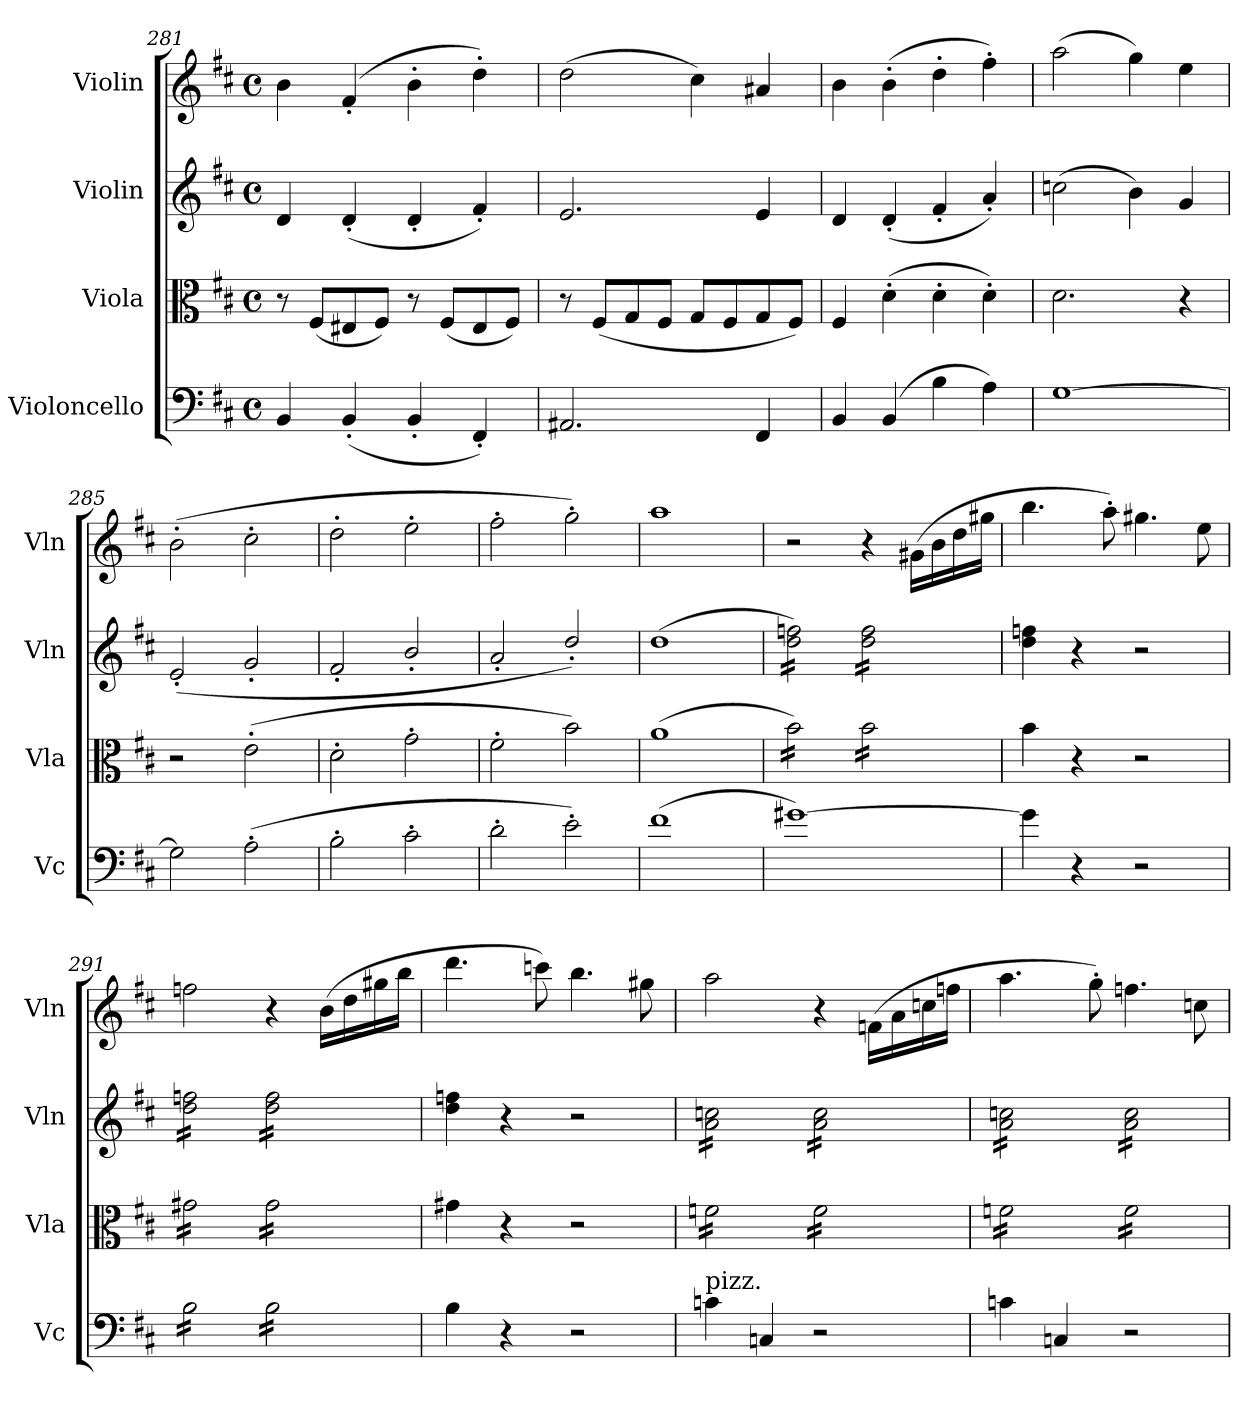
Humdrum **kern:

**kern	**kern	**kern	**kern
*part4	*part3	*part2	*part1
*staff4	*staff3	*staff2	*staff1
*I"Violoncello	*I"Viola	*I"Violin	*I"Violin
*I'Vc	*I'Vla	*I'Vln	*I'Vln
*clefF4	*clefC3	*clefG2	*clefG2
*k[f#c#]	*k[f#c#]	*k[f#c#]	*k[f#c#]
*M4/4	*M4/4	*M4/4	*M4/4
*met(c)	*met(c)	*met(c)	*met(c)
=281	=281	=281	=281
4BB/	8r	4d/	4b\
.	(8F#/L	.	.
(4BB'/	8E#X/	(4d'/	(>4f#'/
.	8F#/J)	.	.
4BB'/	8r	4d'/	4b'\
.	(8F#/L	.	.
4FF#'/)	8E#/	4f#'/)	4dd'\)
.	8F#/J)	.	.
=282	=282	=282	=282
2.AA#X/	8r	2.e/	(>2dd\
.	(8F#/L	.	.
.	8G/	.	.
.	8F#/J	.	.
.	8G/L	.	4cc#\)
.	8F#/	.	.
4FF#/	8G/	4e/	4a#X/
.	8F#/J)	.	.
=283	=283	=283	=283
4BB/	4F#/	4d/	4b\
(>4BB/	(>4d'\	(4d'/	(>4b'\
4B\	4d'\	4f#'/	4dd'\
4A\)	4d'\)	4a'/)	4ff#'\)
=284	=284	=284	=284
[1G	2.d\	(>2ccn\	(>2aa\
.	.	4b\)	4gg\)
.	4r	4g/	4ee\
=285	=285	=285	=285
2G\]	2r	(>2e'/	(>2b'\
(>2A'\	(>2e'\	2g'/	2cc#'\
=286	=286	=286	=286
2B'\	2d'\	2f#'/	2dd'\
2c#'\	2g'\	2b'/	2ee'\
=287	=287	=287	=287
2d'\	2f#'\	2a'/	2ff#'\
2e'\)	2b\)	2dd'/)	2gg'\)
=288	=288	=288	=288
(>1f#	(>1a	(>1dd	1aa
!!LO:LB:g=z
=289	=289	=289	=289
*	*tremolo	*	*
*	*	*tremolo	*
[1g#X)	16b\)LL	16dd\ 16ffn\)LL	2r
.	16b\)	16dd\ 16ffn\)	.
.	16b\)	16dd\ 16ffn\)	.
.	16b\)	16dd\ 16ffn\)	.
.	16b\)	16dd\ 16ffn\)	.
.	16b\)	16dd\ 16ffn\)	.
.	16b\)	16dd\ 16ffn\)	.
.	16b\)JJ	16dd\ 16ffn\)JJ	.
.	16b\LL	16dd\ 16ff\LL	4r
.	16b\	16dd\ 16ff\	.
.	16b\	16dd\ 16ff\	.
.	16b\	16dd\ 16ff\	.
.	16b\	16dd\ 16ff\	(>16g#X\LL
.	16b\	16dd\ 16ff\	16b\
.	16b\	16dd\ 16ff\	16dd\
.	16b\JJ	16dd\ 16ff\JJ	16gg#X\JJ
*	*	*Xtremolo	*
*	*Xtremolo	*	*
=290	=290	=290	=290
4g#\]	4b\	4dd\ 4ffn\	4.bb\
4r	4r	4r	.
.	.	.	8aa'\)
2r	2r	2r	4.gg#X\
.	.	.	8ee\
=291	=291	=291	=291
*tremolo	*	*	*
*	*tremolo	*	*
*	*	*tremolo	*
16B\LL	16g#X\LL	16dd\ 16ffn\LL	2ffn\
16B\	16g#X\	16dd\ 16ffn\	.
16B\	16g#X\	16dd\ 16ffn\	.
16B\	16g#X\	16dd\ 16ffn\	.
16B\	16g#X\	16dd\ 16ffn\	.
16B\	16g#X\	16dd\ 16ffn\	.
16B\	16g#X\	16dd\ 16ffn\	.
16B\JJ	16g#X\JJ	16dd\ 16ffn\JJ	.
16B\LL	16g#\LL	16dd\ 16ff\LL	4r
16B\	16g#\	16dd\ 16ff\	.
16B\	16g#\	16dd\ 16ff\	.
16B\	16g#\	16dd\ 16ff\	.
16B\	16g#\	16dd\ 16ff\	(>16b\LL
16B\	16g#\	16dd\ 16ff\	16dd\
16B\	16g#\	16dd\ 16ff\	16gg#X\
16B\JJ	16g#\JJ	16dd\ 16ff\JJ	16bb\JJ
*	*	*Xtremolo	*
*	*Xtremolo	*	*
*Xtremolo	*	*	*
=292	=292	=292	=292
4B\	4g#X\	4dd\ 4ffn\	4.ddd\
4r	4r	4r	.
.	.	.	8cccn\)
2r	2r	2r	4.bb\
.	.	.	8gg#X\
=293	=293	=293	=293
!LO:TX:a:t=pizz.	!	!	!
*	*tremolo	*	*
*	*	*tremolo	*
4cn\	16fn\LL	16a\ 16ccn\LL	2aa\
.	16fn\	16a\ 16ccn\	.
.	16fn\	16a\ 16ccn\	.
.	16fn\	16a\ 16ccn\	.
4Cn/	16fn\	16a\ 16ccn\	.
.	16fn\	16a\ 16ccn\	.
.	16fn\	16a\ 16ccn\	.
.	16fn\JJ	16a\ 16ccn\JJ	.
2r	16f\LL	16a\ 16cc\LL	4r
.	16f\	16a\ 16cc\	.
.	16f\	16a\ 16cc\	.
.	16f\	16a\ 16cc\	.
.	16f\	16a\ 16cc\	(>16fn\LL
.	16f\	16a\ 16cc\	16a\
.	16f\	16a\ 16cc\	16ccn\
.	16f\JJ	16a\ 16cc\JJ	16ffn\JJ
=294	=294	=294	=294
4cn\	16fn\LL	16a\ 16ccn\LL	4.aa\
.	16fn\	16a\ 16ccn\	.
.	16fn\	16a\ 16ccn\	.
.	16fn\	16a\ 16ccn\	.
4Cn/	16fn\	16a\ 16ccn\	.
.	16fn\	16a\ 16ccn\	.
.	16fn\	16a\ 16ccn\	8gg'\)
.	16fn\JJ	16a\ 16ccn\JJ	.
2r	16f\LL	16a\ 16cc\LL	4.ffn\
.	16f\	16a\ 16cc\	.
.	16f\	16a\ 16cc\	.
.	16f\	16a\ 16cc\	.
.	16f\	16a\ 16cc\	.
.	16f\	16a\ 16cc\	.
.	16f\	16a\ 16cc\	8ccn\
.	16f\JJ	16a\ 16cc\JJ	.
*	*	*Xtremolo	*
*	*Xtremolo	*	*
=	=	=	=
*-	*-	*-	*-
